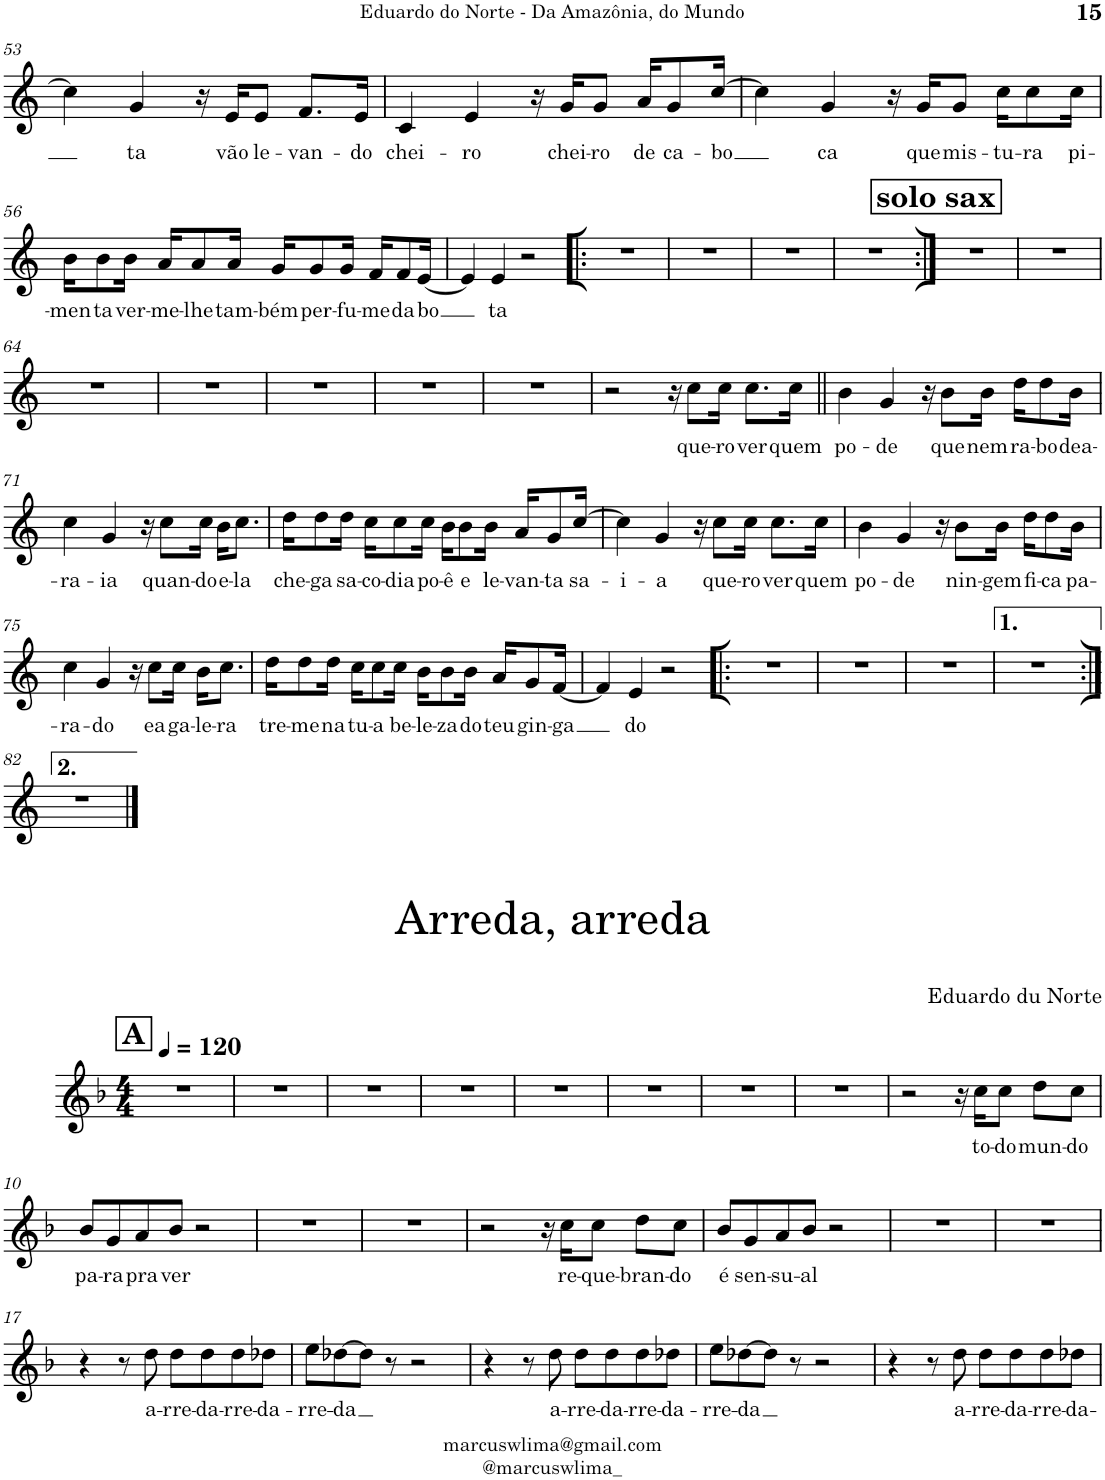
**kern	**text
*part1	*part1
*staff1	*staff1
*I"Voice	*
*I'Vo.	*
!!LO:PB:g=z
*clefG2	*
*k[]	*
*M4/4	*
=53	=53
4cc\]	.
!	!LO:LY:b
4g/	ta
16r	.
!	!LO:LY:b
16e/KL	vão
!	!LO:LY:b
8e/J	le-
!	!LO:LY:b
8.f/L	-van-
!	!LO:LY:b
16e/Jk	-do
=54	=54
!	!LO:LY:b
4c/	chei-
!	!LO:LY:b
4e/	-ro
16r	.
!	!LO:LY:b
16g/KL	chei-
!	!LO:LY:b
8g/J	-ro
!	!LO:LY:b
16a/KL	de
!	!LO:LY:b
8g/	ca-
!	!LO:LY:b
[16cc/Jk	-bo
=55	=55
4cc\]	.
!	!LO:LY:b
4g/	ca
16r	.
!	!LO:LY:b
16g/KL	que
!	!LO:LY:b
8g/J	mis-
!	!LO:LY:b
16cc\KL	-tu-
!	!LO:LY:b
8cc\	-ra
!	!LO:LY:b
16cc\Jk	pi-
!!LO:LB:g=z
=56	=56
!	!LO:LY:b
16b\KL	-men
!	!LO:LY:b
8b\	ta
!	!LO:LY:b
16b\Jk	ver-
!	!LO:LY:b
16a/KL	-me-
!	!LO:LY:b
8a/	-lhe
!	!LO:LY:b
16a/Jk	tam-
!	!LO:LY:b
16g/KL	-bém
!	!LO:LY:b
8g/	per-
!	!LO:LY:b
16g/Jk	-fu-
!	!LO:LY:b
16f/KL	-me
!	!LO:LY:b
8f/	da
!	!LO:LY:b
[16e/Jk	bo
=57	=57
4e/]	.
!	!LO:LY:b
4e/	ta
2r	.
=58!|:	=58!|:
1r	.
=59	=59
1r	.
=60	=60
1r	.
=61	=61
1r	.
!!LO:REH:place=s1:a:B:cj:fs=14:t=solo sax
=62:|!	=62:|!
1r	.
=63	=63
1r	.
!!LO:LB:g=z
=64	=64
1r	.
=65	=65
1r	.
=66	=66
1r	.
=67	=67
1r	.
=68	=68
1r	.
=69	=69
2r	.
16r	.
!	!LO:LY:b
8cc\L	que-
!	!LO:LY:b
16cc\Jk	-ro
!	!LO:LY:b
8.cc\L	ver
!	!LO:LY:b
16cc\Jk	quem
=70||	=70||
!	!LO:LY:b
4b\	po-
!	!LO:LY:b
4g/	-de
16r	.
!	!LO:LY:b
8b\L	que
!	!LO:LY:b
16b\Jk	nem
!	!LO:LY:b
16dd\KL	ra-
!	!LO:LY:b
8dd\	-bo
!	!LO:LY:b
16b\Jk	dea-
!!LO:LB:g=z
=71	=71
!	!LO:LY:b
4cc\	-ra-
!	!LO:LY:b
4g/	-ia
16r	.
!	!LO:LY:b
8cc\L	quan-
!	!LO:LY:b
16cc\Jk	-do
!	!LO:LY:b
16b\KL	e-
!	!LO:LY:b
8.cc\J	-la
=72	=72
!	!LO:LY:b
16dd\KL	che-
!	!LO:LY:b
8dd\	-ga
!	!LO:LY:b
16dd\Jk	sa-
!	!LO:LY:b
16cc\KL	-co-
!	!LO:LY:b
8cc\	-dia
!	!LO:LY:b
16cc\Jk	po-
!	!LO:LY:b
16b\KL	-ê
!	!LO:LY:b
8b\	e
!	!LO:LY:b
16b\Jk	le-
!	!LO:LY:b
16a/KL	-van-
!	!LO:LY:b
8g/	-ta
!	!LO:LY:b
[16cc/Jk	sa-
=73	=73
!	!LO:LY:b
4cc\]	-i-
!	!LO:LY:b
4g/	-a
16r	.
!	!LO:LY:b
8cc\L	que-
!	!LO:LY:b
16cc\Jk	-ro
!	!LO:LY:b
8.cc\L	ver
!	!LO:LY:b
16cc\Jk	quem
=74	=74
!	!LO:LY:b
4b\	po-
!	!LO:LY:b
4g/	-de
16r	.
!	!LO:LY:b
8b\L	nin-
!	!LO:LY:b
16b\Jk	-gem
!	!LO:LY:b
16dd\KL	fi-
!	!LO:LY:b
8dd\	-ca
!	!LO:LY:b
16b\Jk	pa-
!!LO:LB:g=z
=75	=75
!	!LO:LY:b
4cc\	-ra-
!	!LO:LY:b
4g/	-do
16r	.
!	!LO:LY:b
8cc\L	ea
!	!LO:LY:b
16cc\Jk	ga-
!	!LO:LY:b
16b\KL	-le-
!	!LO:LY:b
8.cc\J	-ra
=76	=76
!	!LO:LY:b
16dd\KL	tre-
!	!LO:LY:b
8dd\	-me
!	!LO:LY:b
16dd\Jk	na
!	!LO:LY:b
16cc\KL	tu-
!	!LO:LY:b
8cc\	-a
!	!LO:LY:b
16cc\Jk	be-
!	!LO:LY:b
16b\KL	-le-
!	!LO:LY:b
8b\	-za
!	!LO:LY:b
16b\Jk	do
!	!LO:LY:b
16a/KL	teu
!	!LO:LY:b
8g/	gin-
!	!LO:LY:b
[16f/Jk	-ga
=77	=77
4f/]	.
!	!LO:LY:b
4e/	do
2r	.
=78!|:	=78!|:
1r	.
=79	=79
1r	.
=80	=80
1r	.
=81	=81
1r	.
!!LO:LB:g=z
=82:|!	=82:|!
1r	.
!!LO:LB:g=z
==1	==1
!!LO:REH:place=s1:a:B:cj:fs=14:t=A
*k[b-]	*
*M4/4	*
*MM120	*
1r	.
=2	=2
1r	.
=3	=3
1r	.
=4	=4
1r	.
=5	=5
1r	.
=6	=6
1r	.
=7	=7
1r	.
=8	=8
1r	.
=9	=9
2r	.
16r	.
!	!LO:LY:b
16cc\KL	to-
!	!LO:LY:b
8cc\J	-do
!	!LO:LY:b
8dd\L	mun-
!	!LO:LY:b
8cc\J	-do
!!LO:LB:g=z
=10	=10
!	!LO:LY:b
8b-/L	pa-
!	!LO:LY:b
8g/	-ra
!	!LO:LY:b
8a/	pra
!	!LO:LY:b
8b-/J	ver
2r	.
=11	=11
1r	.
=12	=12
1r	.
=13	=13
2r	.
16r	.
!	!LO:LY:b
16cc\KL	re-
!	!LO:LY:b
8cc\J	-que-
!	!LO:LY:b
8dd\L	-bran-
!	!LO:LY:b
8cc\J	-do
=14	=14
!	!LO:LY:b
8b-/L	é
!	!LO:LY:b
8g/	sen-
!	!LO:LY:b
8a/	-su-
!	!LO:LY:b
8b-/J	-al
2r	.
=15	=15
1r	.
=16	=16
1r	.
!!LO:LB:g=z
=17	=17
4r	.
8r	.
!	!LO:LY:b
8dd\	a-
!	!LO:LY:b
8dd\L	-rre-
!	!LO:LY:b
8dd\	-da-
!	!LO:LY:b
8dd\	-rre-
!	!LO:LY:b
8dd-X\J	-da-
=18	=18
!	!LO:LY:b
8ee\L	-rre-
!	!LO:LY:b
[8dd-X\	-da
8dd-\J]	.
8r	.
2r	.
=19	=19
4r	.
8r	.
!	!LO:LY:b
8dd\	a-
!	!LO:LY:b
8dd\L	-rre-
!	!LO:LY:b
8dd\	-da-
!	!LO:LY:b
8dd\	-rre-
!	!LO:LY:b
8dd-X\J	-da-
=20	=20
!	!LO:LY:b
8ee\L	-rre-
!	!LO:LY:b
[8dd-X\	-da
8dd-\J]	.
8r	.
2r	.
=21	=21
4r	.
8r	.
!	!LO:LY:b
8dd\	a-
!	!LO:LY:b
8dd\L	-rre-
!	!LO:LY:b
8dd\	-da-
!	!LO:LY:b
8dd\	-rre-
!	!LO:LY:b
8dd-X\J	-da-
=	=
*-	*-
